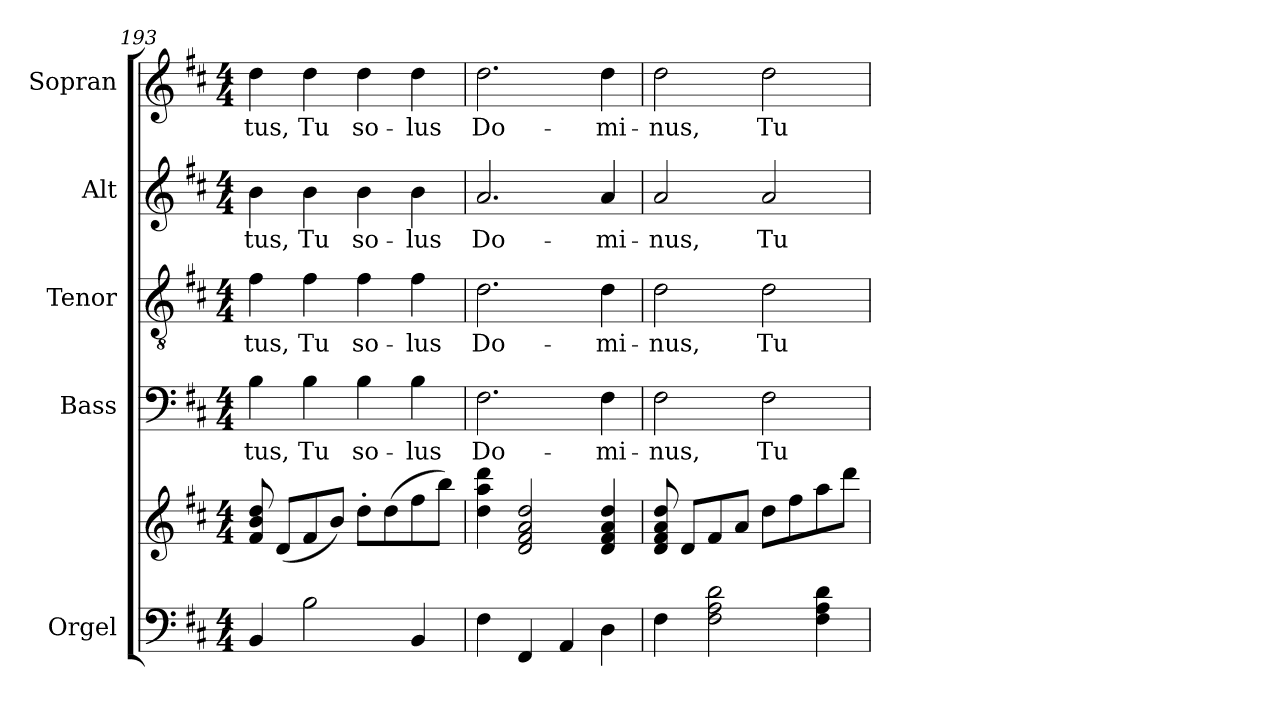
**kern	**kern	**kern	**text	**kern	**text	**kern	**text	**kern	**text
*part5	*part5	*part4	*part4	*part3	*part3	*part2	*part2	*part1	*part1
*staff6	*staff5	*staff4	*staff4	*staff3	*staff3	*staff2	*staff2	*staff1	*staff1
*I"Orgel	*	*I"Bass	*	*I"Tenor	*	*I"Alt	*	*I"Sopran	*
*I'Org.	*	*I'B	*	*I'T	*	*I'A	*	*I'S	*
!!LO:PB:g=z
*clefF4	*clefG2	*clefF4	*	*clefGv2	*	*clefG2	*	*clefG2	*
*k[f#c#]	*k[f#c#]	*k[f#c#]	*	*k[f#c#]	*	*k[f#c#]	*	*k[f#c#]	*
*D:	*D:	*D:	*	*D:	*	*D:	*	*D:	*
*M4/4	*M4/4	*M4/4	*	*M4/4	*	*M4/4	*	*M4/4	*
=193	=193	=193	=193	=193	=193	=193	=193	=193	=193
!	!	!	!LO:LY:b	!	!LO:LY:b	!	!LO:LY:b	!	!LO:LY:b
4BB/	8f#/ 8b/ 8dd/	4B\	-tus,	4f#\	-tus,	4b\	-tus,	4dd\	-tus,
.	(<8d/L	.	.	.	.	.	.	.	.
!	!	!	!LO:LY:b	!	!LO:LY:b	!	!LO:LY:b	!	!LO:LY:b
2B\	8f#/	4B\	Tu	4f#\	Tu	4b\	Tu	4dd\	Tu
.	8b/J)	.	.	.	.	.	.	.	.
!	!	!	!LO:LY:b	!	!LO:LY:b	!	!LO:LY:b	!	!LO:LY:b
.	8dd'>\L	4B\	so-	4f#\	so-	4b\	so-	4dd\	so-
.	(>8dd\	.	.	.	.	.	.	.	.
!	!	!	!LO:LY:b	!	!LO:LY:b	!	!LO:LY:b	!	!LO:LY:b
4BB/	8ff#\	4B\	-lus	4f#\	-lus	4b\	-lus	4dd\	-lus
.	8bb\J)	.	.	.	.	.	.	.	.
=194	=194	=194	=194	=194	=194	=194	=194	=194	=194
!	!	!	!LO:LY:b	!	!LO:LY:b	!	!LO:LY:b	!	!LO:LY:b
4F#\	4dd\ 4aa\ 4ddd\	2.F#\	Do-	2.d\	Do-	2.a/	Do-	2.dd\	Do-
4FF#/	2d/ 2f#/ 2a/ 2dd/	.	.	.	.	.	.	.	.
4AA/	.	.	.	.	.	.	.	.	.
!	!	!	!LO:LY:b	!	!LO:LY:b	!	!LO:LY:b	!	!LO:LY:b
4D\	4d/ 4f#/ 4a/ 4dd/	4F#\	-mi-	4d\	-mi-	4a/	-mi-	4dd\	-mi-
=195	=195	=195	=195	=195	=195	=195	=195	=195	=195
!	!	!	!LO:LY:b	!	!LO:LY:b	!	!LO:LY:b	!	!LO:LY:b
4F#\	8d/ 8f#/ 8a/ 8dd/	2F#\	-nus,	2d\	-nus,	2a/	-nus,	2dd\	-nus,
.	8d/L	.	.	.	.	.	.	.	.
2F#\ 2A\ 2d\	8f#/	.	.	.	.	.	.	.	.
.	8a/J	.	.	.	.	.	.	.	.
!	!	!	!LO:LY:b	!	!LO:LY:b	!	!LO:LY:b	!	!LO:LY:b
.	8dd\L	2F#\	Tu	2d\	Tu	2a/	Tu	2dd\	Tu
.	8ff#\	.	.	.	.	.	.	.	.
4F#\ 4A\ 4d\	8aa\	.	.	.	.	.	.	.	.
.	8ddd\J	.	.	.	.	.	.	.	.
=	=	=	=	=	=	=	=	=	=
*-	*-	*-	*-	*-	*-	*-	*-	*-	*-
